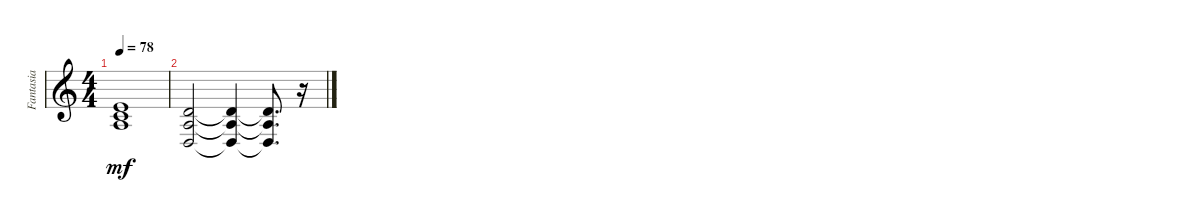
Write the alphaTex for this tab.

\track ("Fantasia" "Fantasia") {instrument pad2warm}
\staff {score}
\tuning (E4 B3 G3 D3 A2 E2 B1) {hide}
\ts (4 4)
\tempo 78
\clef g2
\ks c
(0.1 1.2 2.3).1{dy mf} |
(3.2 2.3 0.4).2 (3.2{t} 2.3{t} 0.4{t}).4 (3.2{t} 2.3{t} 0.4{t}).8{d} r.16
